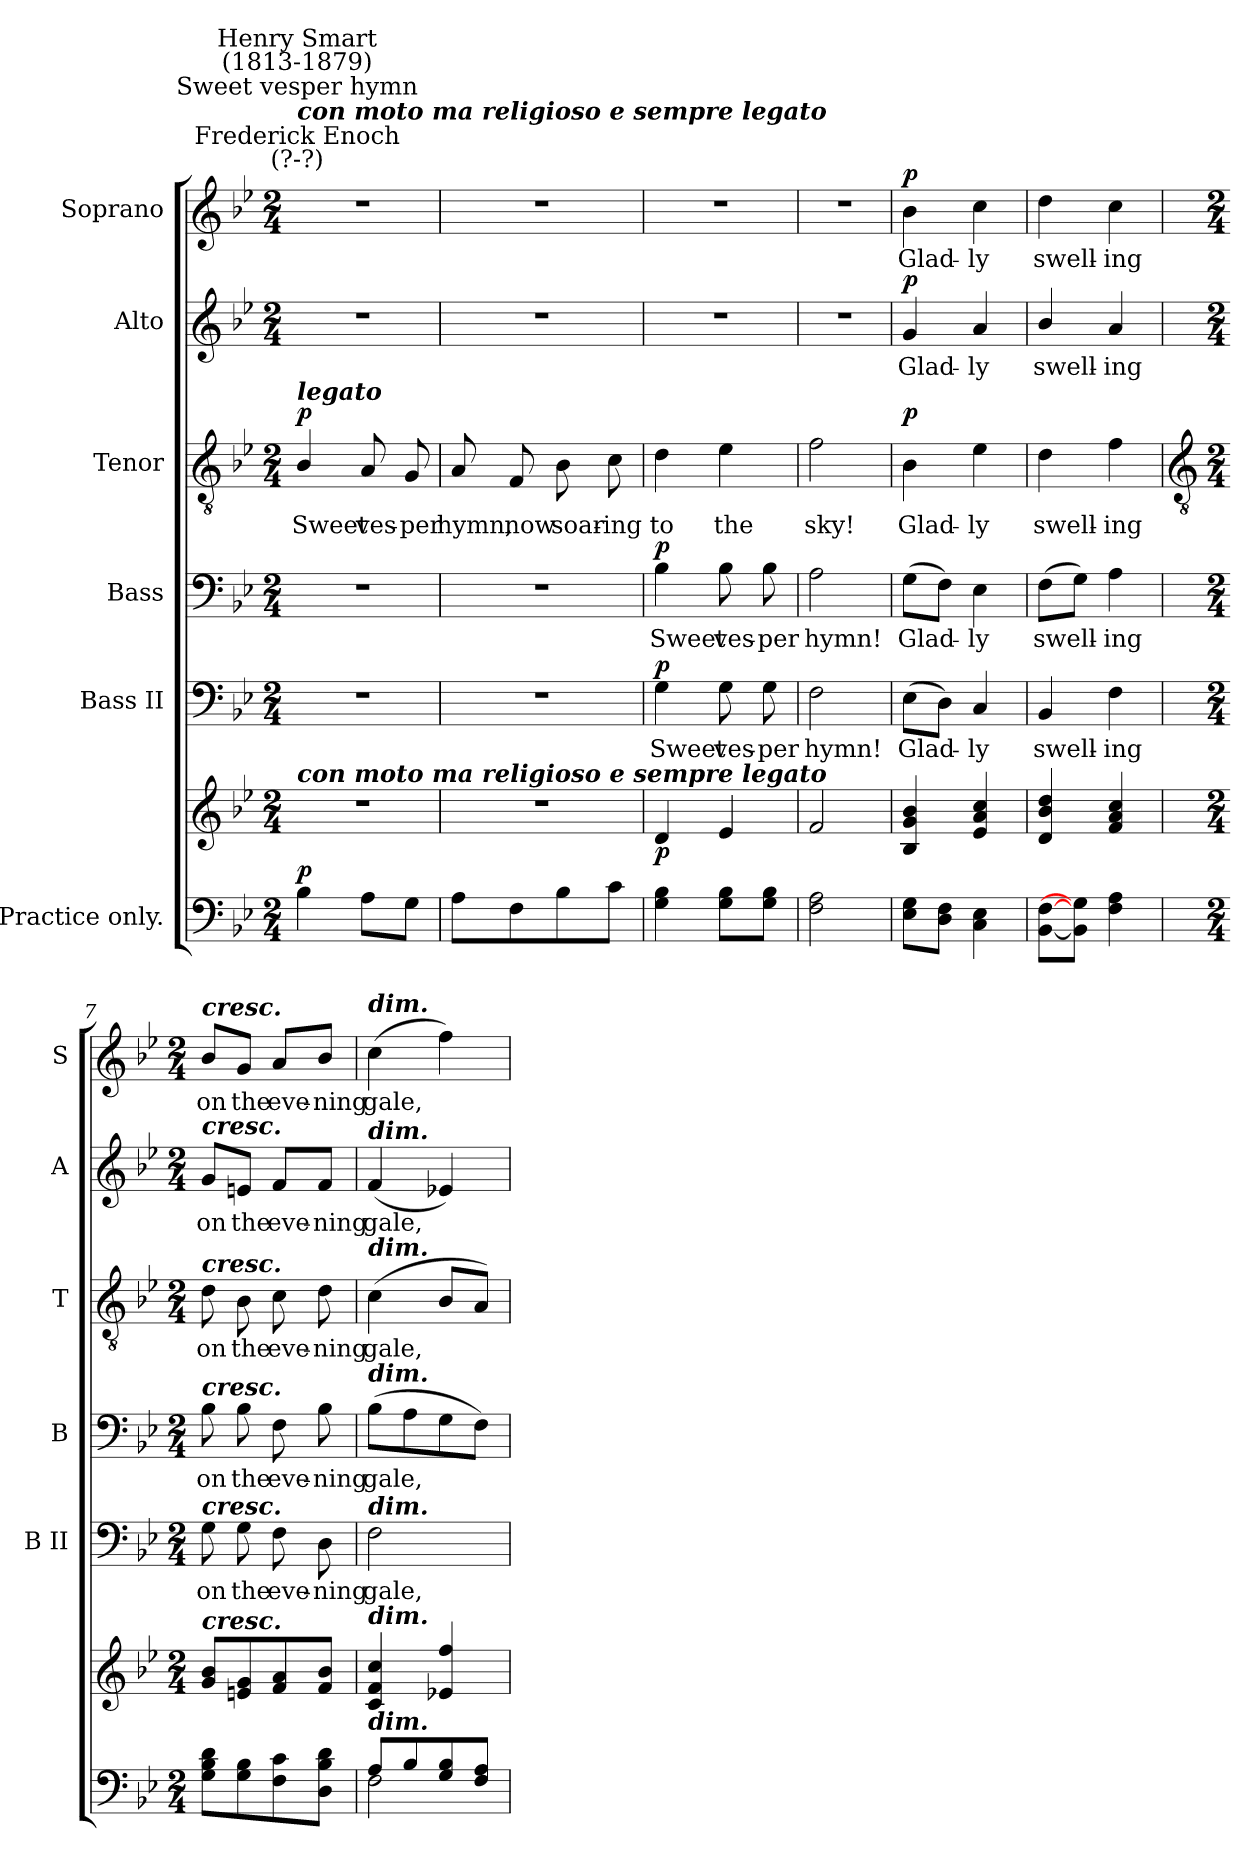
**kern	**kern	**dynam	**kern	**text	**dynam	**kern	**text	**dynam	**kern	**text	**dynam	**kern	**text	**dynam	**kern	**text	**dynam
*part6	*part6	*part6	*part5	*part5	*part5	*part4	*part4	*part4	*part3	*part3	*part3	*part2	*part2	*part2	*part1	*part1	*part1
*staff7	*staff6	*staff6/7	*staff5	*staff5	*staff5	*staff4	*staff4	*staff4	*staff3	*staff3	*staff3	*staff2	*staff2	*staff2	*staff1	*staff1	*staff1
*I"Practice only.	*	*	*I"Bass II	*	*	*I"Bass	*	*	*I"Tenor	*	*	*I"Alto	*	*	*I"Soprano	*	*
*	*	*	*I'B II	*	*	*I'B	*	*	*I'T	*	*	*I'A	*	*	*I'S	*	*
*clefF4	*clefG2	*	*clefF4	*	*	*clefF4	*	*	*clefGv2	*	*	*clefG2	*	*	*clefG2	*	*
*k[b-e-]	*k[b-e-]	*	*k[b-e-]	*	*	*k[b-e-]	*	*	*k[b-e-]	*	*	*k[b-e-]	*	*	*k[b-e-]	*	*
*B-:	*B-:	*	*B-:	*	*	*B-:	*	*	*B-:	*	*	*B-:	*	*	*B-:	*	*
*M2/4	*M2/4	*	*M2/4	*	*	*M2/4	*	*	*M2/4	*	*	*M2/4	*	*	*M2/4	*	*
*MM92	*MM92	*	*MM92	*	*	*MM92	*	*	*MM92	*	*	*MM92	*	*	*MM92	*	*
=1	=1	=1	=1	=1	=1	=1	=1	=1	=1	=1	=1	=1	=1	=1	=1	=1	=1
!	!	!	!	!	!	!	!	!	!	!	!	!	!	!	!LO:TX:a:cj:t=Frederick Enoch\n(?-?)	!	!
!	!	!	!	!	!	!	!	!	!	!	!	!	!	!	!LO:TX:a:Bi:t=con moto ma religioso e sempre legato	!	!
!	!	!	!	!	!	!	!	!	!	!	!	!	!	!	!LO:TX:a:cj:t=Sweet vesper hymn	!	!
!	!	!	!	!	!	!	!	!	!	!	!	!	!	!	!LO:TX:a:cj:t=Henry Smart\n(1813-1879)	!	!
!	!	!	!	!	!	!	!	!	!LO:TX:a:Bi:t=legato	!	!	!	!	!	!	!	!
!	!LO:TX:a:Bi:t=con moto ma religioso e sempre legato	!	!	!	!	!	!	!	!	!	!	!	!	!	!	!	!
!	!LO:N:vis=1	!LO:DY:a=2	!LO:N:vis=1	!	!	!LO:N:vis=1	!	!	!	!LO:LY:b	!LO:DY:b	!LO:N:vis=1	!	!	!LO:N:vis=1	!	!
4B-\	2r	p	2r	.	.	2r	.	.	4B-/	Sweet	p	2r	.	.	2r	.	.
!	!	!	!	!	!	!	!	!	!	!LO:LY:b	!	!	!	!	!	!	!
8AL	.	.	.	.	.	.	.	.	8A	ves-	.	.	.	.	.	.	.
!	!	!	!	!	!	!	!	!	!	!LO:LY:b	!	!	!	!	!	!	!
8GJ	.	.	.	.	.	.	.	.	8G	-per	.	.	.	.	.	.	.
=2	=2	=2	=2	=2	=2	=2	=2	=2	=2	=2	=2	=2	=2	=2	=2	=2	=2
!	!LO:N:vis=1	!	!LO:N:vis=1	!	!	!LO:N:vis=1	!	!	!	!LO:LY:b	!	!LO:N:vis=1	!	!	!LO:N:vis=1	!	!
8AL	2r	.	2r	.	.	2r	.	.	8A	hymn,	.	2r	.	.	2r	.	.
!	!	!	!	!	!	!	!	!	!	!LO:LY:b	!	!	!	!	!	!	!
8F	.	.	.	.	.	.	.	.	8F	now	.	.	.	.	.	.	.
!	!	!	!	!	!	!	!	!	!	!LO:LY:b	!	!	!	!	!	!	!
8B-	.	.	.	.	.	.	.	.	8B-	soar-	.	.	.	.	.	.	.
!	!	!	!	!	!	!	!	!	!	!LO:LY:b	!	!	!	!	!	!	!
8cJ	.	.	.	.	.	.	.	.	8c	-ing	.	.	.	.	.	.	.
=3	=3	=3	=3	=3	=3	=3	=3	=3	=3	=3	=3	=3	=3	=3	=3	=3	=3
!	!	!LO:DY:b	!	!LO:LY:b	!LO:DY:b	!	!LO:LY:b	!LO:DY:b	!	!LO:LY:b	!	!LO:N:vis=1	!	!	!LO:N:vis=1	!	!
4G 4B-	4d	p	4G	Sweet	p	4B-	Sweet	p	4d	to	.	2r	.	.	2r	.	.
!	!	!	!	!LO:LY:b	!	!	!LO:LY:b	!	!	!LO:LY:b	!	!	!	!	!	!	!
8G 8B-L	4e-	.	8G	ves-	.	8B-	ves-	.	4e-	the	.	.	.	.	.	.	.
!	!	!	!	!LO:LY:b	!	!	!LO:LY:b	!	!	!	!	!	!	!	!	!	!
8G 8B-J	.	.	8G	-per	.	8B-	-per	.	.	.	.	.	.	.	.	.	.
=4	=4	=4	=4	=4	=4	=4	=4	=4	=4	=4	=4	=4	=4	=4	=4	=4	=4
!	!	!	!	!LO:LY:b	!	!	!LO:LY:b	!	!	!LO:LY:b	!	!LO:N:vis=1	!	!	!LO:N:vis=1	!	!
2F 2A	2f	.	2F	hymn!	.	2A	hymn!	.	2f	sky!	.	2r	.	.	2r	.	.
=5	=5	=5	=5	=5	=5	=5	=5	=5	=5	=5	=5	=5	=5	=5	=5	=5	=5
!	!	!	!	!LO:LY:b	!	!	!LO:LY:b	!	!	!LO:LY:b	!LO:DY:b	!	!LO:LY:b	!LO:DY:b	!	!LO:LY:b	!LO:DY:b
8E- 8GL	4B- 4g 4b-	.	(>8E-L	Glad-	.	(>8GL	Glad-	.	4B-	Glad-	p	4g	Glad-	p	4b-	Glad-	p
8D 8FJ	.	.	8DJ)	.	.	8FJ)	.	.	.	.	.	.	.	.	.	.	.
!	!	!	!	!LO:LY:b	!	!	!LO:LY:b	!	!	!LO:LY:b	!	!	!LO:LY:b	!	!	!LO:LY:b	!
4C 4E-	4e- 4a 4cc	.	4C	ly	.	4E-	ly	.	4e-	-ly	.	4a	-ly	.	4cc	-ly	.
=6	=6	=6	=6	=6	=6	=6	=6	=6	=6	=6	=6	=6	=6	=6	=6	=6	=6
!	!	!	!	!LO:LY:b	!	!	!LO:LY:b	!	!	!LO:LY:b	!	!	!LO:LY:b	!	!	!LO:LY:b	!
[8BB- [8FL	4d 4b- 4dd	.	4BB-	swell-	.	(>8FL	swell-	.	4d	swell-	.	4b-/	swell-	.	4dd	swell-	.
8BB-] 8G]J	.	.	.	.	.	8GJ)	.	.	.	.	.	.	.	.	.	.	.
!	!	!	!	!LO:LY:b	!	!	!LO:LY:b	!	!	!LO:LY:b	!	!	!LO:LY:b	!	!	!LO:LY:b	!
4F 4A	4f 4a 4cc	.	4F	-ing	.	4A	ing	.	4f	-ing	.	4a	-ing	.	4cc	-ing	.
!!LO:LB:g=z
=7	=7	=7	=7	=7	=7	=7	=7	=7	=7	=7	=7	=7	=7	=7	=7	=7	=7
*	*	*	*	*	*	*	*	*	*clefGv2	*	*	*	*	*	*	*	*
*M2/4	*M2/4	*	*M2/4	*	*	*M2/4	*	*	*M2/4	*	*	*M2/4	*	*	*M2/4	*	*
*	*^	*	*	*	*	*	*	*	*	*	*	*	*	*	*	*	*
!	!	!	!	!	!	!	!	!	!	!	!	!	!	!	!	!LO:TX:a:Bi:t=cresc.	!	!
!	!	!	!	!	!	!	!	!	!	!	!	!	!LO:TX:a:Bi:t=cresc.	!	!	!	!	!
!	!	!	!	!	!	!	!	!	!	!LO:TX:a:Bi:t=cresc.	!	!	!	!	!	!	!	!
!	!	!	!	!	!	!	!LO:TX:a:Bi:t=cresc.	!	!	!	!	!	!	!	!	!	!	!
!	!	!	!	!LO:TX:a:Bi:t=cresc.	!	!	!	!	!	!	!	!	!	!	!	!	!	!
!	!LO:TX:a:Bi:t=cresc.	!	!	!	!	!	!	!	!	!	!	!	!	!	!	!	!	!
!LO:TX:a:Bi:t=cresc.	!	!	!	!	!	!	!	!	!	!	!	!	!	!	!	!	!	!
!LO:N:vis=1	!	!LO:N:vis=1	!	!	!LO:LY:b	!	!	!LO:LY:b	!	!	!LO:LY:b	!	!	!LO:LY:b	!	!	!LO:LY:b	!
*^	*	*	*	*	*	*	*	*	*	*	*	*	*	*	*	*	*	*
2ryy	8G\ 8B-\ 8d\L	8g/ 8b-/L	2ryy	.	8G	on	.	8B-	on	.	8d	on	.	8g/L	on	.	8b-/L	on	.
!	!	!	!	!	!	!LO:LY:b	!	!	!LO:LY:b	!	!	!LO:LY:b	!	!	!LO:LY:b	!	!	!LO:LY:b	!
.	8G\ 8B-\	8en 8g	.	.	8G	the	.	8B-	the	.	8B-	the	.	8en/J	the	.	8g/J	the	.
!	!	!	!	!	!	!LO:LY:b	!	!	!LO:LY:b	!	!	!LO:LY:b	!	!	!LO:LY:b	!	!	!LO:LY:b	!
.	8F\ 8c\	8f 8a	.	.	8F	eve-	.	8F	eve-	.	8c	eve-	.	8f/L	eve-	.	8a/L	eve-	.
!	!	!	!	!	!	!LO:LY:b	!	!	!LO:LY:b	!	!	!LO:LY:b	!	!	!LO:LY:b	!	!	!LO:LY:b	!
.	8D\ 8B-\ 8d\J	8f 8b-J	.	.	8D	-ning	.	8B-	-ning	.	8d	-ning	.	8f/J	-ning	.	8b-/J	-ning	.
=8	=8	=8	=8	=8	=8	=8	=8	=8	=8	=8	=8	=8	=8	=8	=8	=8	=8	=8	=8
!	!	!	!	!	!	!	!	!	!	!	!	!	!	!	!	!	!LO:TX:a:Bi:t=dim.	!	!
!	!	!	!	!	!	!	!	!	!	!	!	!	!	!LO:TX:a:Bi:t=dim.	!	!	!	!	!
!	!	!	!	!	!	!	!	!	!	!	!LO:TX:a:Bi:t=dim.	!	!	!	!	!	!	!	!
!	!	!	!	!	!	!	!	!LO:TX:a:Bi:t=dim.	!	!	!	!	!	!	!	!	!	!	!
!	!	!	!	!	!LO:TX:a:Bi:t=dim.	!	!	!	!	!	!	!	!	!	!	!	!	!	!
!	!	!LO:TX:a:Bi:t=dim.	!	!	!	!	!	!	!	!	!	!	!	!	!	!	!	!	!
!LO:TX:a:Bi:t=dim.	!	!	!	!	!	!	!	!	!	!	!	!	!	!	!	!	!	!	!
!	!	!	!LO:N:vis=1	!	!	!LO:LY:b	!	!	!LO:LY:b	!	!	!LO:LY:b	!	!	!LO:LY:b	!	!	!LO:LY:b	!
8A/L	2F\	4c 4f 4cc	2ryy	.	2F	gale,	.	(>8B-L	gale,	.	(<4c	gale,	.	(<4f	gale,	.	(>4cc	gale,	.
8B-/	.	.	.	.	.	.	.	8A	.	.	.	.	.	.	.	.	.	.	.
8G/ 8B-/	.	4e-X 4ff	.	.	.	.	.	8G	.	.	8B-L	.	.	4e-X)	.	.	4ff)	.	.
8F/ 8A/J	.	.	.	.	.	.	.	8FJ)	.	.	8AJ)	.	.	.	.	.	.	.	.
*v	*v	*	*	*	*	*	*	*	*	*	*	*	*	*	*	*	*	*	*
*	*v	*v	*	*	*	*	*	*	*	*	*	*	*	*	*	*	*	*
=	=	=	=	=	=	=	=	=	=	=	=	=	=	=	=	=	=
*-	*-	*-	*-	*-	*-	*-	*-	*-	*-	*-	*-	*-	*-	*-	*-	*-	*-
